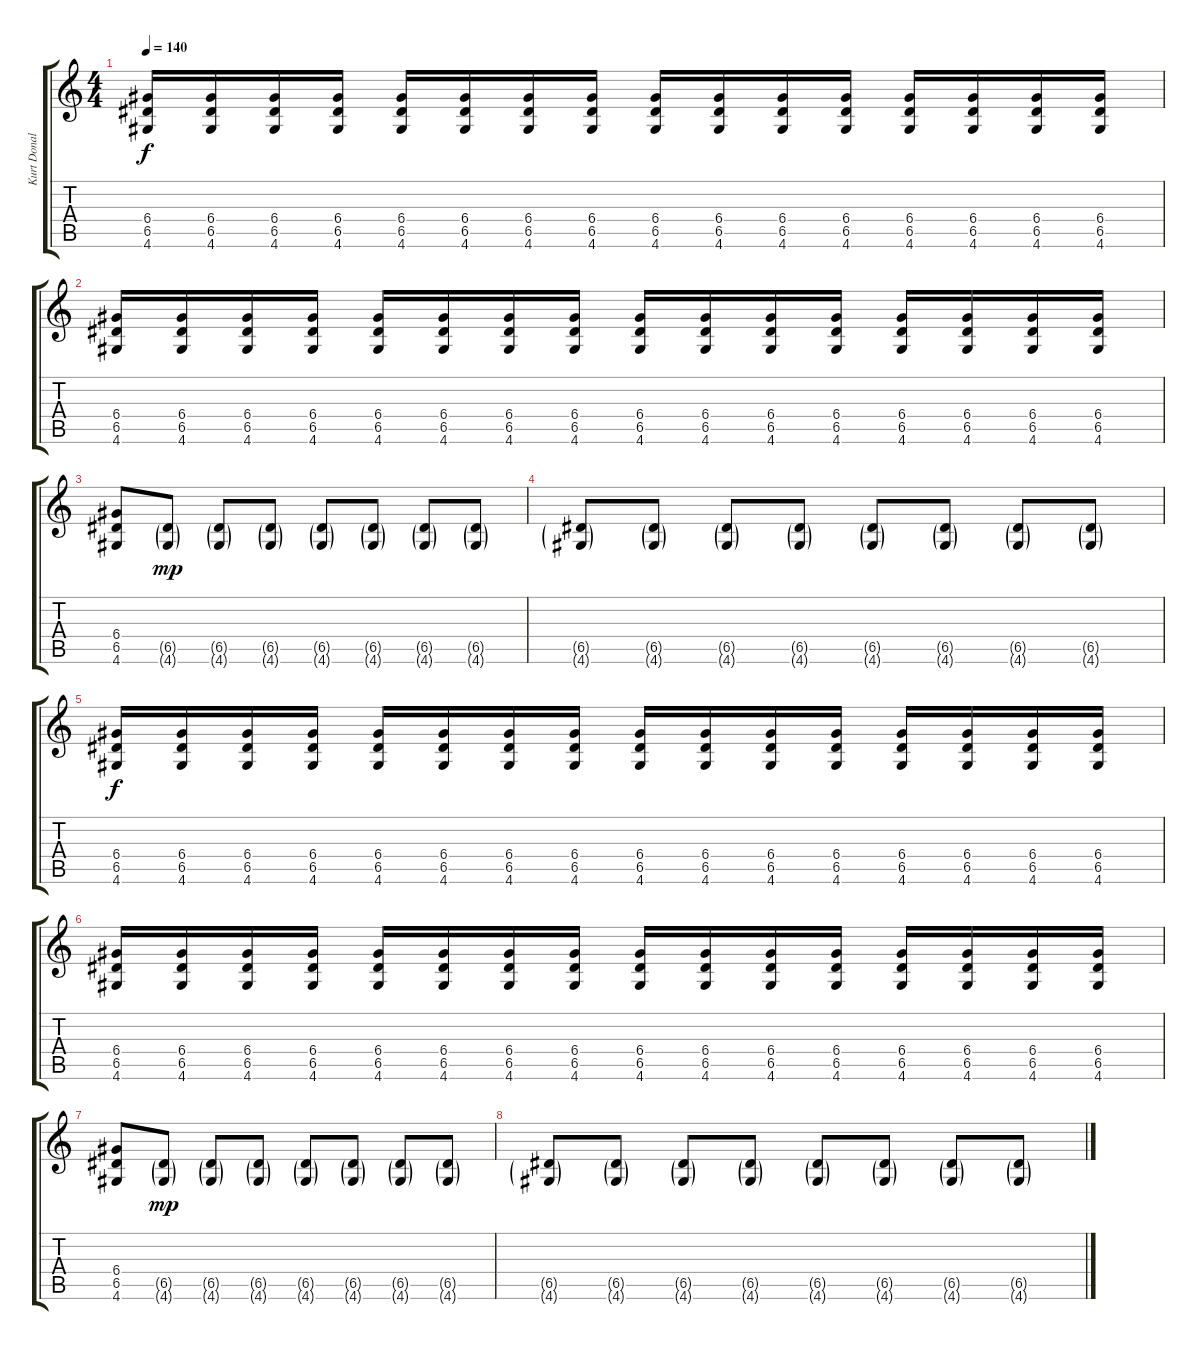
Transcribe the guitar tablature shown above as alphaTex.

\track ("Kurt Donald Cobain" "Kurt Donal") {instrument electricguitarclean}
\staff {score tabs}
\tuning (E4 B3 G3 D3 A2 E2) {hide}
\ts (4 4)
\tempo 140
\clef g2
\ks c
(6.4 6.5 4.6).16{dy f instrument distortionguitar} (6.4 6.5 4.6).16 (6.4 6.5 4.6).16 (6.4 6.5 4.6).16 (6.4 6.5 4.6).16 (6.4 6.5 4.6).16 (6.4 6.5 4.6).16 (6.4 6.5 4.6).16 (6.4 6.5 4.6).16 (6.4 6.5 4.6).16 (6.4 6.5 4.6).16 (6.4 6.5 4.6).16 (6.4 6.5 4.6).16 (6.4 6.5 4.6).16 (6.4 6.5 4.6).16 (6.4 6.5 4.6).16 |
(6.4 6.5 4.6).16 (6.4 6.5 4.6).16 (6.4 6.5 4.6).16 (6.4 6.5 4.6).16 (6.4 6.5 4.6).16 (6.4 6.5 4.6).16 (6.4 6.5 4.6).16 (6.4 6.5 4.6).16 (6.4 6.5 4.6).16 (6.4 6.5 4.6).16 (6.4 6.5 4.6).16 (6.4 6.5 4.6).16 (6.4 6.5 4.6).16 (6.4 6.5 4.6).16 (6.4 6.5 4.6).16 (6.4 6.5 4.6).16 |
(6.4 6.5 4.6).8{instrument electricguitarclean} (6.5{g} 4.6{g}).8{dy mp} (6.5{g} 4.6{g}).8 (6.5{g} 4.6{g}).8 (6.5{g} 4.6{g}).8 (6.5{g} 4.6{g}).8 (6.5{g} 4.6{g}).8 (6.5{g} 4.6{g}).8 |
(6.5{g} 4.6{g}).8 (6.5{g} 4.6{g}).8 (6.5{g} 4.6{g}).8 (6.5{g} 4.6{g}).8 (6.5{g} 4.6{g}).8 (6.5{g} 4.6{g}).8 (6.5{g} 4.6{g}).8 (6.5{g} 4.6{g}).8 |
(6.4 6.5 4.6).16{dy f instrument distortionguitar} (6.4 6.5 4.6).16 (6.4 6.5 4.6).16 (6.4 6.5 4.6).16 (6.4 6.5 4.6).16 (6.4 6.5 4.6).16 (6.4 6.5 4.6).16 (6.4 6.5 4.6).16 (6.4 6.5 4.6).16 (6.4 6.5 4.6).16 (6.4 6.5 4.6).16 (6.4 6.5 4.6).16 (6.4 6.5 4.6).16 (6.4 6.5 4.6).16 (6.4 6.5 4.6).16 (6.4 6.5 4.6).16 |
(6.4 6.5 4.6).16 (6.4 6.5 4.6).16 (6.4 6.5 4.6).16 (6.4 6.5 4.6).16 (6.4 6.5 4.6).16 (6.4 6.5 4.6).16 (6.4 6.5 4.6).16 (6.4 6.5 4.6).16 (6.4 6.5 4.6).16 (6.4 6.5 4.6).16 (6.4 6.5 4.6).16 (6.4 6.5 4.6).16 (6.4 6.5 4.6).16 (6.4 6.5 4.6).16 (6.4 6.5 4.6).16 (6.4 6.5 4.6).16 |
(6.4 6.5 4.6).8{instrument electricguitarclean} (6.5{g} 4.6{g}).8{dy mp} (6.5{g} 4.6{g}).8 (6.5{g} 4.6{g}).8 (6.5{g} 4.6{g}).8 (6.5{g} 4.6{g}).8 (6.5{g} 4.6{g}).8 (6.5{g} 4.6{g}).8 |
(6.5{g} 4.6{g}).8 (6.5{g} 4.6{g}).8 (6.5{g} 4.6{g}).8 (6.5{g} 4.6{g}).8 (6.5{g} 4.6{g}).8 (6.5{g} 4.6{g}).8 (6.5{g} 4.6{g}).8 (6.5{g} 4.6{g}).8
